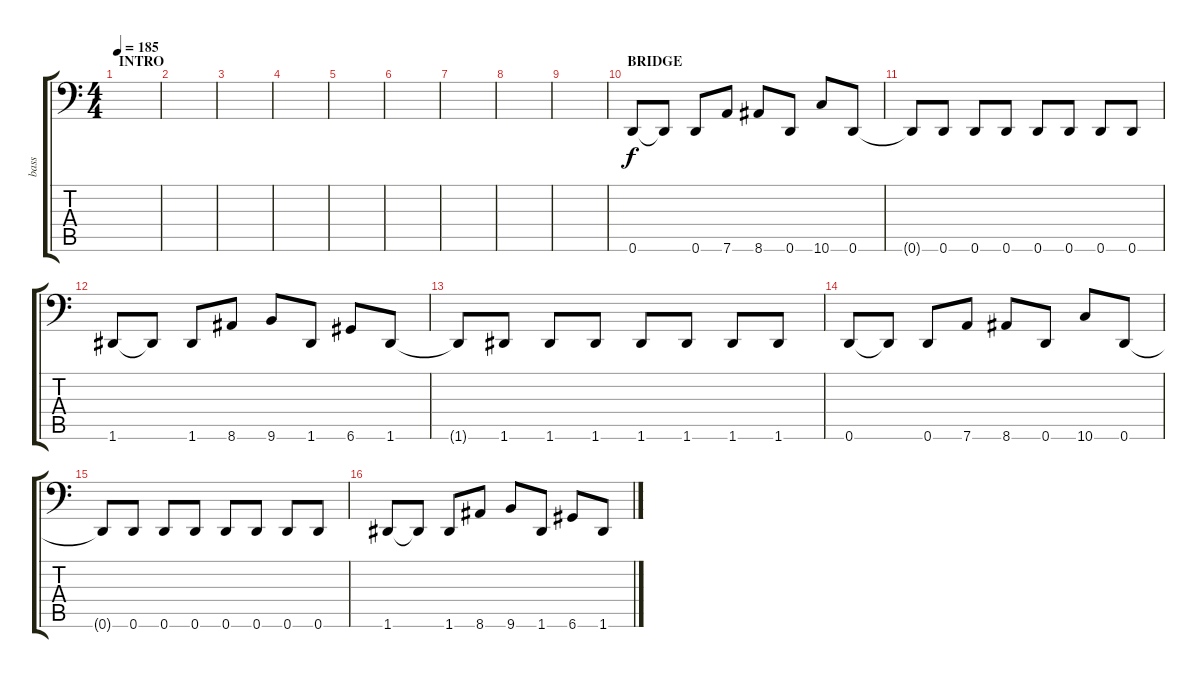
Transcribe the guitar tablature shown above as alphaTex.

\track ("bass" "bass") {instrument electricbassfinger}
\staff {score tabs}
\tuning (E3 B2 G2 D2 A1 D1) {hide}
\ts (4 4)
\section ("" "INTRO")
\tempo 185
\clef f4
\ks c
|
|
|
|
|
|
|
|
|
\section ("" "BRIDGE")
0.6.8 0.6{t}.8 0.6.8 7.6.8 8.6.8 0.6.8 10.6.8 0.6.8 |
0.6{t}.8 0.6.8 0.6.8 0.6.8 0.6.8 0.6.8 0.6.8 0.6.8 |
1.6.8 1.6{t}.8 1.6.8 8.6.8 9.6.8 1.6.8 6.6.8 1.6.8 |
1.6{t}.8 1.6.8 1.6.8 1.6.8 1.6.8 1.6.8 1.6.8 1.6.8 |
0.6.8 0.6{t}.8 0.6.8 7.6.8 8.6.8 0.6.8 10.6.8 0.6.8 |
0.6{t}.8 0.6.8 0.6.8 0.6.8 0.6.8 0.6.8 0.6.8 0.6.8 |
1.6.8 1.6{t}.8 1.6.8 8.6.8 9.6.8 1.6.8 6.6.8 1.6.8
